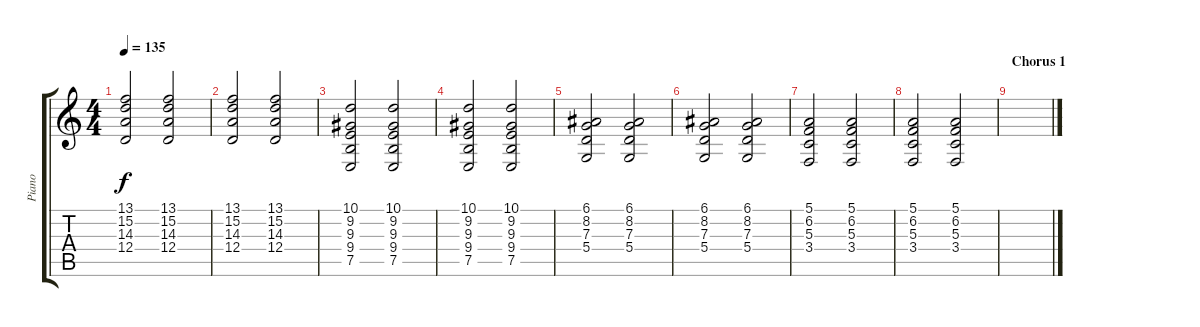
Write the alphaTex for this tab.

\track ("Piano" "Piano") {instrument acousticgrandpiano}
\staff {score tabs}
\tuning (E4 B3 G3 D3 A2 E2) {hide}
\ts (4 4)
\tempo 135
\clef g2
\ks c
(13.1 15.2 14.3 12.4).2{dy f} (13.1 15.2 14.3 12.4).2 |
(13.1 15.2 14.3 12.4).2 (13.1 15.2 14.3 12.4).2 |
(10.1 9.2 9.3 9.4 7.5).2 (10.1 9.2 9.3 9.4 7.5).2 |
(10.1 9.2 9.3 9.4 7.5).2 (10.1 9.2 9.3 9.4 7.5).2 |
(6.1 8.2 7.3 5.4).2 (6.1 8.2 7.3 5.4).2 |
(6.1 8.2 7.3 5.4).2 (6.1 8.2 7.3 5.4).2 |
(5.1 6.2 5.3 3.4).2 (5.1 6.2 5.3 3.4).2 |
(5.1 6.2 5.3 3.4).2 (5.1 6.2 5.3 3.4).2 |
\section ("" "Chorus 1")
